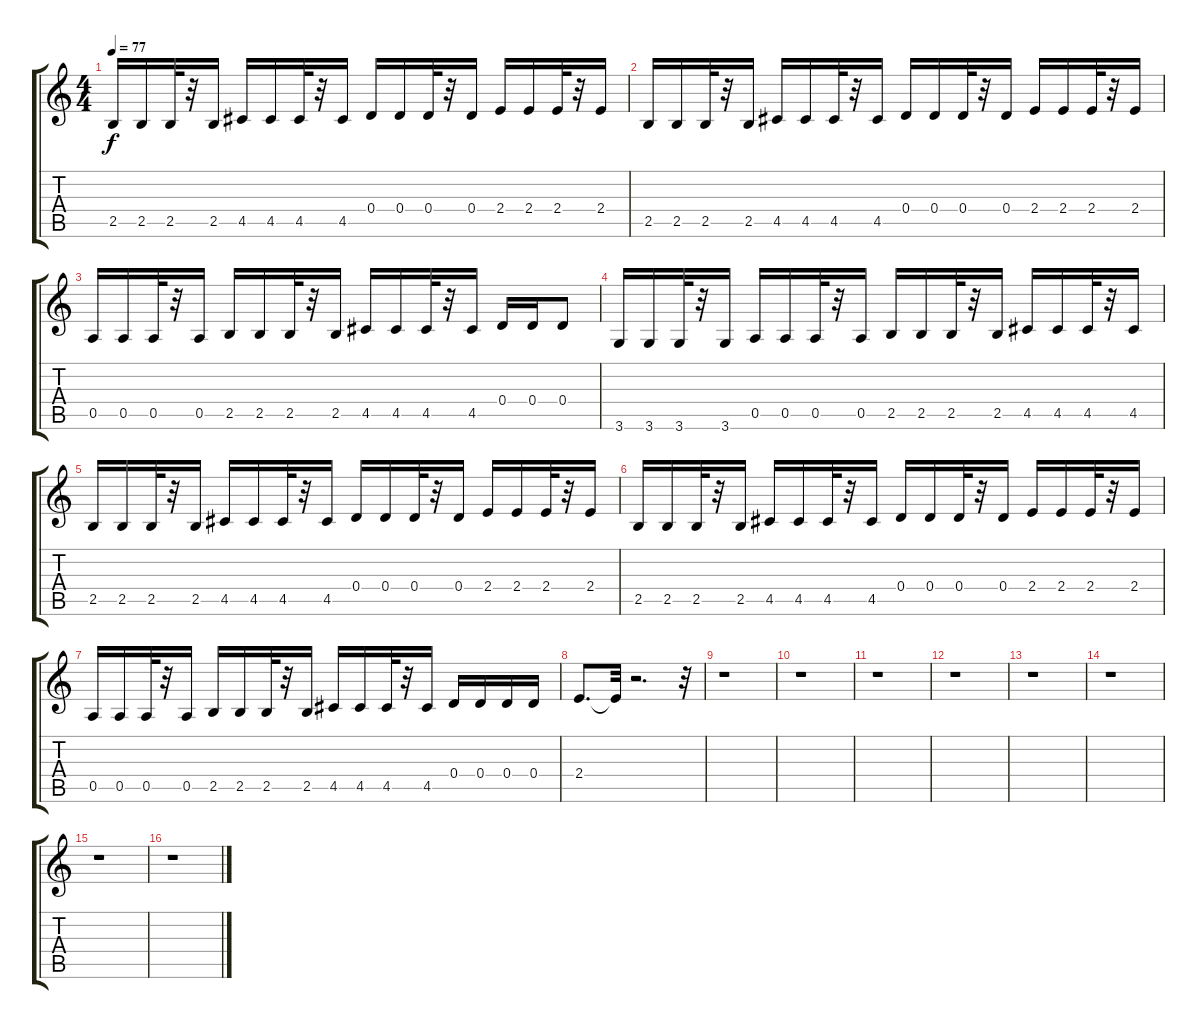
\track "" {instrument distortionguitar}
\staff {score tabs}
\tuning (E4 B3 G3 D3 A2 E2) {hide}
\ts (4 4)
\tempo 77
\clef g2
\ks c
2.5.16{dy f} 2.5.16 2.5.32 r.32 2.5.16 4.5.16 4.5.16 4.5.32 r.32 4.5.16 0.4.16 0.4.16 0.4.32 r.32 0.4.16 2.4.16 2.4.16 2.4.32 r.32 2.4.16 |
2.5.16 2.5.16 2.5.32 r.32 2.5.16 4.5.16 4.5.16 4.5.32 r.32 4.5.16 0.4.16 0.4.16 0.4.32 r.32 0.4.16 2.4.16 2.4.16 2.4.32 r.32 2.4.16 |
0.5.16 0.5.16 0.5.32 r.32 0.5.16 2.5.16 2.5.16 2.5.32 r.32 2.5.16 4.5.16 4.5.16 4.5.32 r.32 4.5.16 0.4.16 0.4.16 0.4.8 |
3.6.16 3.6.16 3.6.32 r.32 3.6.16 0.5.16 0.5.16 0.5.32 r.32 0.5.16 2.5.16 2.5.16 2.5.32 r.32 2.5.16 4.5.16 4.5.16 4.5.32 r.32 4.5.16 |
2.5.16 2.5.16 2.5.32 r.32 2.5.16 4.5.16 4.5.16 4.5.32 r.32 4.5.16 0.4.16 0.4.16 0.4.32 r.32 0.4.16 2.4.16 2.4.16 2.4.32 r.32 2.4.16 |
2.5.16 2.5.16 2.5.32 r.32 2.5.16 4.5.16 4.5.16 4.5.32 r.32 4.5.16 0.4.16 0.4.16 0.4.32 r.32 0.4.16 2.4.16 2.4.16 2.4.32 r.32 2.4.16 |
0.5.16 0.5.16 0.5.32 r.32 0.5.16 2.5.16 2.5.16 2.5.32 r.32 2.5.16 4.5.16 4.5.16 4.5.32 r.32 4.5.16 0.4.16 0.4.16 0.4.16 0.4.16 |
2.4.8{d} 2.4{t}.32 r.2{d} r.32 |
r.1 |
r.1 |
r.1 |
r.1 |
r.1 |
r.1 |
r.1 |
r.1
